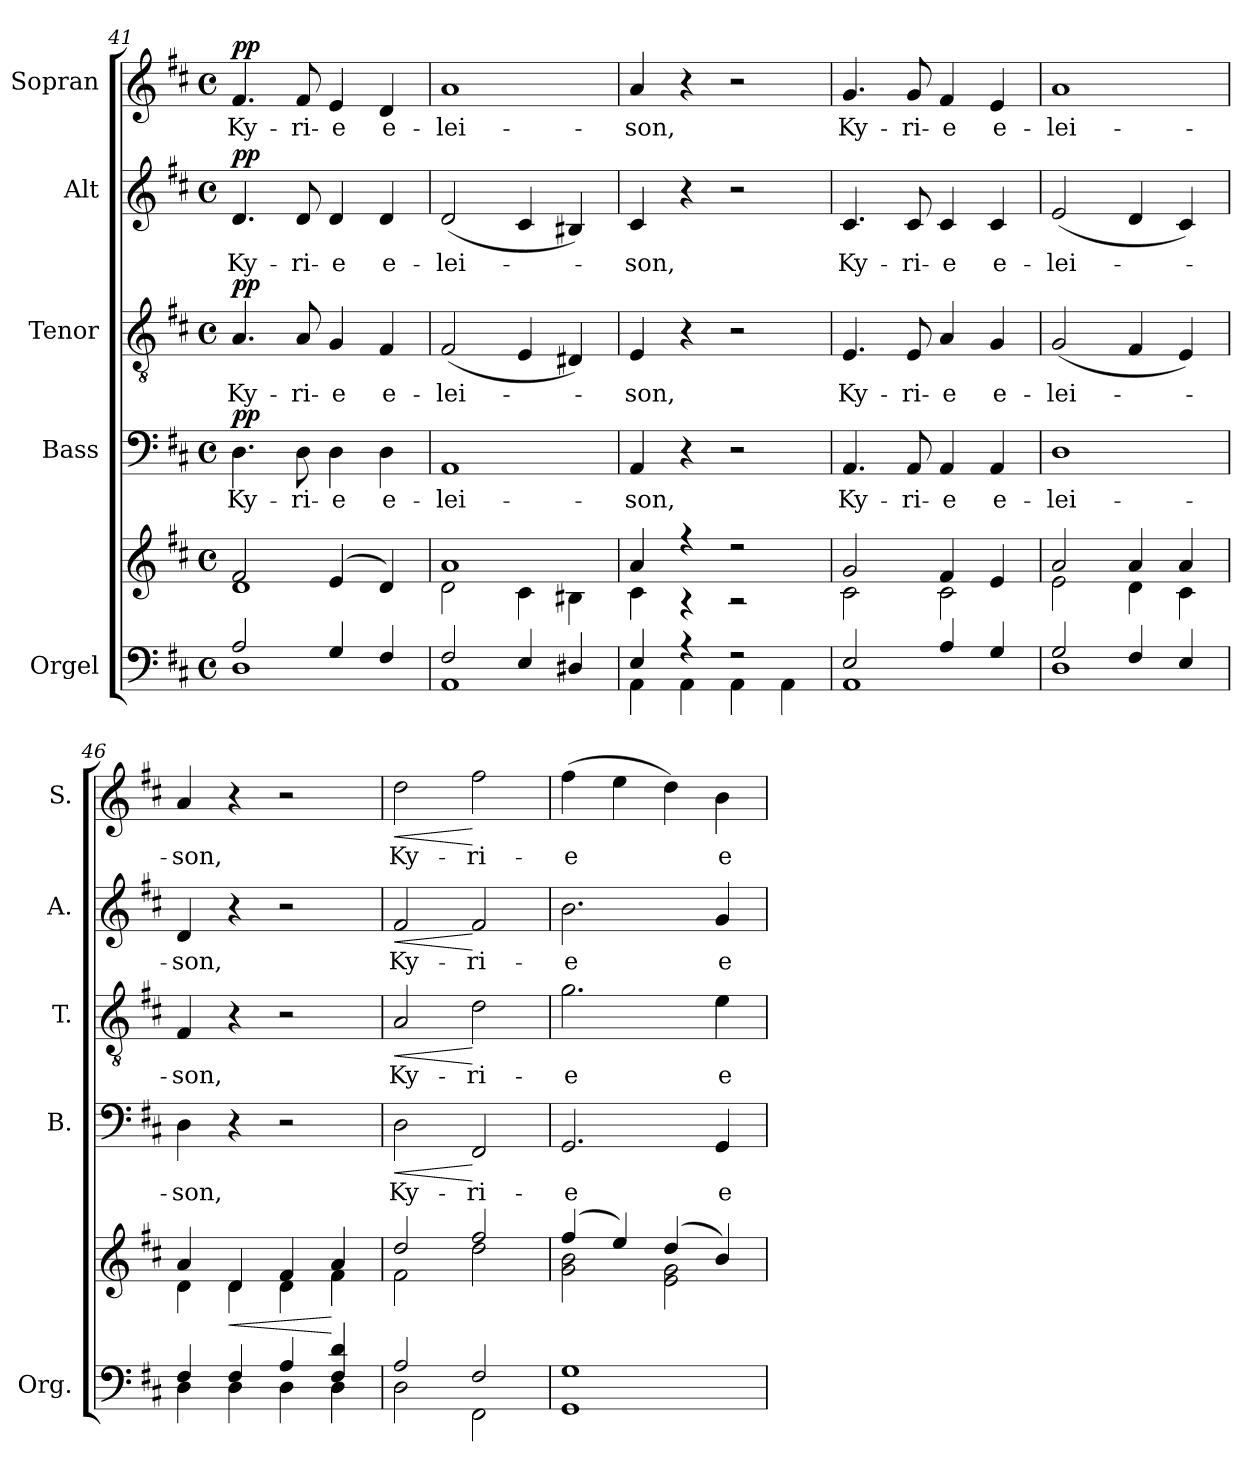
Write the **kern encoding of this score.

**kern	**kern	**dynam	**kern	**text	**dynam	**kern	**text	**dynam	**kern	**text	**dynam	**kern	**text	**dynam
*part5	*part5	*part5	*part4	*part4	*part4	*part3	*part3	*part3	*part2	*part2	*part2	*part1	*part1	*part1
*staff6	*staff5	*staff5/6	*staff4	*staff4	*staff4	*staff3	*staff3	*staff3	*staff2	*staff2	*staff2	*staff1	*staff1	*staff1
*I"Orgel	*	*	*I"Bass	*	*	*I"Tenor	*	*	*I"Alt	*	*	*I"Sopran	*	*
*I'Org.	*	*	*I'B.	*	*	*I'T.	*	*	*I'A.	*	*	*I'S.	*	*
*clefF4	*clefG2	*	*clefF4	*	*	*clefGv2	*	*	*clefG2	*	*	*clefG2	*	*
*k[f#c#]	*k[f#c#]	*	*k[f#c#]	*	*	*k[f#c#]	*	*	*k[f#c#]	*	*	*k[f#c#]	*	*
*D:	*D:	*	*D:	*	*	*D:	*	*	*D:	*	*	*D:	*	*
*M4/4	*M4/4	*	*M4/4	*	*	*M4/4	*	*	*M4/4	*	*	*M4/4	*	*
*met(c)	*met(c)	*	*met(c)	*	*	*met(c)	*	*	*met(c)	*	*	*met(c)	*	*
=41	=41	=41	=41	=41	=41	=41	=41	=41	=41	=41	=41	=41	=41	=41
*^	*^	*	*	*	*	*	*	*	*	*	*	*	*	*
!	!	!	!	!	!	!LO:LY:b	!LO:DY:a	!	!LO:LY:b	!LO:DY:a	!	!LO:LY:b	!LO:DY:a	!	!LO:LY:b	!LO:DY:a
2A/	1D	2f#/	1d	.	4.D\	Ky-	pp	4.A/	Ky-	pp	4.d/	Ky-	pp	4.f#/	Ky-	pp
!	!	!	!	!	!	!LO:LY:b	!	!	!LO:LY:b	!	!	!LO:LY:b	!	!	!LO:LY:b	!
.	.	.	.	.	8D\	-ri-	.	8A/	-ri-	.	8d/	-ri-	.	8f#/	-ri-	.
!	!	!	!	!	!	!LO:LY:b	!	!	!LO:LY:b	!	!	!LO:LY:b	!	!	!LO:LY:b	!
4G/	.	(<4e/	.	.	4D\	-e	.	4G/	-e	.	4d/	-e	.	4e/	-e	.
!	!	!	!	!	!	!LO:LY:b	!	!	!LO:LY:b	!	!	!LO:LY:b	!	!	!LO:LY:b	!
4F#/	.	4d/)	.	.	4D\	e-	.	4F#/	e-	.	4d/	e-	.	4d/	e-	.
=42	=42	=42	=42	=42	=42	=42	=42	=42	=42	=42	=42	=42	=42	=42	=42	=42
!	!	!	!	!	!	!LO:LY:b	!	!	!LO:LY:b	!	!	!LO:LY:b	!	!	!LO:LY:b	!
2F#/	1AA	1a	2d\	.	1AA	-lei-	.	(<2F#/	-lei-	.	(<2d/	-lei-	.	1a	-lei-	.
4E/	.	.	4c#\	.	.	.	.	4E/	.	.	4c#/	.	.	.	.	.
4D#X/	.	.	4B#X\	.	.	.	.	4D#X/)	.	.	4B#X/)	.	.	.	.	.
=43	=43	=43	=43	=43	=43	=43	=43	=43	=43	=43	=43	=43	=43	=43	=43	=43
!	!	!	!	!	!	!LO:LY:b	!	!	!LO:LY:b	!	!	!LO:LY:b	!	!	!LO:LY:b	!
4E/	4AA\	4a/	4c#\	.	4AA/	-son,	.	4E/	-son,	.	4c#/	-son,	.	4a/	-son,	.
4rG	4AA\	4r	4r	.	4r	.	.	4r	.	.	4r	.	.	4r	.	.
2rF	4AA\	2r	2r	.	2r	.	.	2r	.	.	2r	.	.	2r	.	.
.	4AA\	.	.	.	.	.	.	.	.	.	.	.	.	.	.	.
=44	=44	=44	=44	=44	=44	=44	=44	=44	=44	=44	=44	=44	=44	=44	=44	=44
!	!	!	!	!	!	!LO:LY:b	!	!	!LO:LY:b	!	!	!LO:LY:b	!	!	!LO:LY:b	!
2E/	1AA	2g/	2c#\	.	4.AA/	Ky-	.	4.E/	Ky-	.	4.c#/	Ky-	.	4.g/	Ky-	.
!	!	!	!	!	!	!LO:LY:b	!	!	!LO:LY:b	!	!	!LO:LY:b	!	!	!LO:LY:b	!
.	.	.	.	.	8AA/	-ri-	.	8E/	-ri-	.	8c#/	-ri-	.	8g/	-ri-	.
!	!	!	!	!	!	!LO:LY:b	!	!	!LO:LY:b	!	!	!LO:LY:b	!	!	!LO:LY:b	!
4A/	.	4f#/	2c#\	.	4AA/	-e	.	4A/	-e	.	4c#/	-e	.	4f#/	-e	.
!	!	!	!	!	!	!LO:LY:b	!	!	!LO:LY:b	!	!	!LO:LY:b	!	!	!LO:LY:b	!
4G/	.	4e/	.	.	4AA/	e-	.	4G/	e-	.	4c#/	e-	.	4e/	e-	.
=45	=45	=45	=45	=45	=45	=45	=45	=45	=45	=45	=45	=45	=45	=45	=45	=45
!	!	!	!	!	!	!LO:LY:b	!	!	!LO:LY:b	!	!	!LO:LY:b	!	!	!LO:LY:b	!
2G/	1D	2a/	2e\	.	1D	-lei-	.	(<2G/	-lei-	.	(<2e/	-lei-	.	1a	-lei-	.
4F#/	.	4a/	4d\	.	.	.	.	4F#/	.	.	4d/	.	.	.	.	.
4E/	.	4a/	4c#\	.	.	.	.	4E/)	.	.	4c#/)	.	.	.	.	.
=46	=46	=46	=46	=46	=46	=46	=46	=46	=46	=46	=46	=46	=46	=46	=46	=46
!	!	!	!	!	!	!LO:LY:b	!	!	!LO:LY:b	!	!	!LO:LY:b	!	!	!LO:LY:b	!
4F#/	4D\	4a/	4d\	.	4D\	-son,	.	4F#/	-son,	.	4d/	-son,	.	4a/	-son,	.
!	!	!	!	!LO:HP:b	!	!	!	!	!	!	!	!	!	!	!	!
4F#/	4D\	4d/	4d\	<	4r	.	.	4r	.	.	4r	.	.	4r	.	.
4A/	4D\	4f#/	4d\	.	2r	.	.	2r	.	.	2r	.	.	2r	.	.
4F#/ 4d/	4D\	4a/	4f#\	[	.	.	.	.	.	.	.	.	.	.	.	.
=47	=47	=47	=47	=47	=47	=47	=47	=47	=47	=47	=47	=47	=47	=47	=47	=47
!	!	!	!	!	!	!LO:LY:b	!LO:HP:b	!	!LO:LY:b	!LO:HP:b	!	!LO:LY:b	!LO:HP:b	!	!LO:LY:b	!LO:HP:b
2A/	2D\	2dd/	2f#\	.	2D\	Ky-	<	2A/	Ky-	<	2f#/	Ky-	<	2dd\	Ky-	<
!	!	!	!	!	!	!LO:LY:b	!	!	!LO:LY:b	!	!	!LO:LY:b	!	!	!LO:LY:b	!
2F#/	2FF#\	2ff#/	2dd\	.	2FF#/	-ri-	[	2d\	-ri-	[	2f#/	-ri-	[	2ff#\	-ri-	[
!!LO:LB:g=z
=48	=48	=48	=48	=48	=48	=48	=48	=48	=48	=48	=48	=48	=48	=48	=48	=48
!	!	!	!	!	!	!LO:LY:b	!	!	!LO:LY:b	!	!	!LO:LY:b	!	!	!LO:LY:b	!
1G	1GG	(4ff#/	2g\ 2b\	.	2.GG/	-e	.	2.g\	-e	.	2.b\	-e	.	(>4ff#\	-e	.
.	.	4ee/)	.	.	.	.	.	.	.	.	.	.	.	4ee\	.	.
.	.	(4dd/	2e\ 2g\	.	.	.	.	.	.	.	.	.	.	4dd\)	.	.
!	!	!	!	!	!	!LO:LY:b	!	!	!LO:LY:b	!	!	!LO:LY:b	!	!	!LO:LY:b	!
.	.	4b/)	.	.	4GG/	e-	.	4e\	e-	.	4g/	e-	.	4b\	e-	.
*v	*v	*	*	*	*	*	*	*	*	*	*	*	*	*	*	*
*	*v	*v	*	*	*	*	*	*	*	*	*	*	*	*	*
=	=	=	=	=	=	=	=	=	=	=	=	=	=	=
*-	*-	*-	*-	*-	*-	*-	*-	*-	*-	*-	*-	*-	*-	*-
